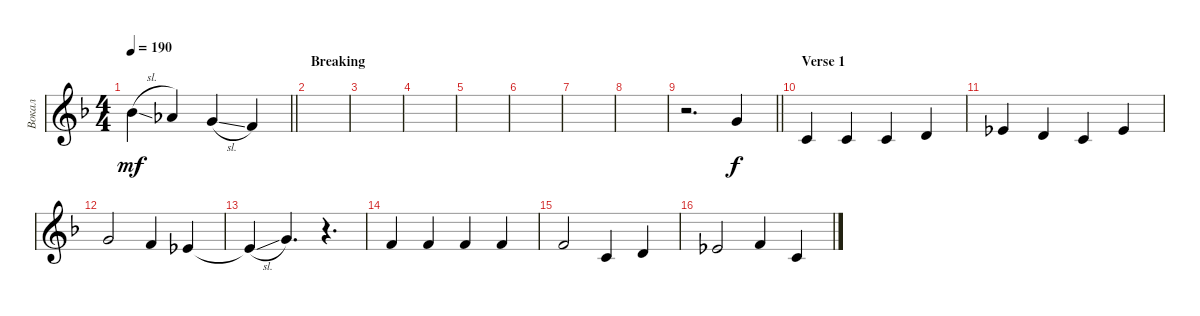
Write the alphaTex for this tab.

\track ("Вокал" "Вокал") {instrument trumpet}
\staff {score}
\tuning (E4 B3 G3 D3 A2 E2) {hide}
\ts (4 4)
\tempo 190
\clef g2
\barLineRight lightlight
\ks dminor
6.1{sl}.4{dy mf} 4.1.4 3.1{sl}.4 1.1.4 |
\section ("" "Breaking")
|
|
|
|
|
|
|
\barLineRight lightlight
r.2{d} 3.1.4{dy f} |
\section ("" "Verse 1")
1.2.4 1.2.4 1.2.4 3.2.4 |
4.2.4 3.2.4 1.2.4 4.2.4 |
8.2.2 6.2.4 4.2.4 |
4.2{sl t}.4 8.2.4{d} r.4{d} |
6.2.4 6.2.4 6.2.4 6.2.4 |
6.2.2 1.2.4 3.2.4 |
4.2.2 6.2.4 1.2.4
